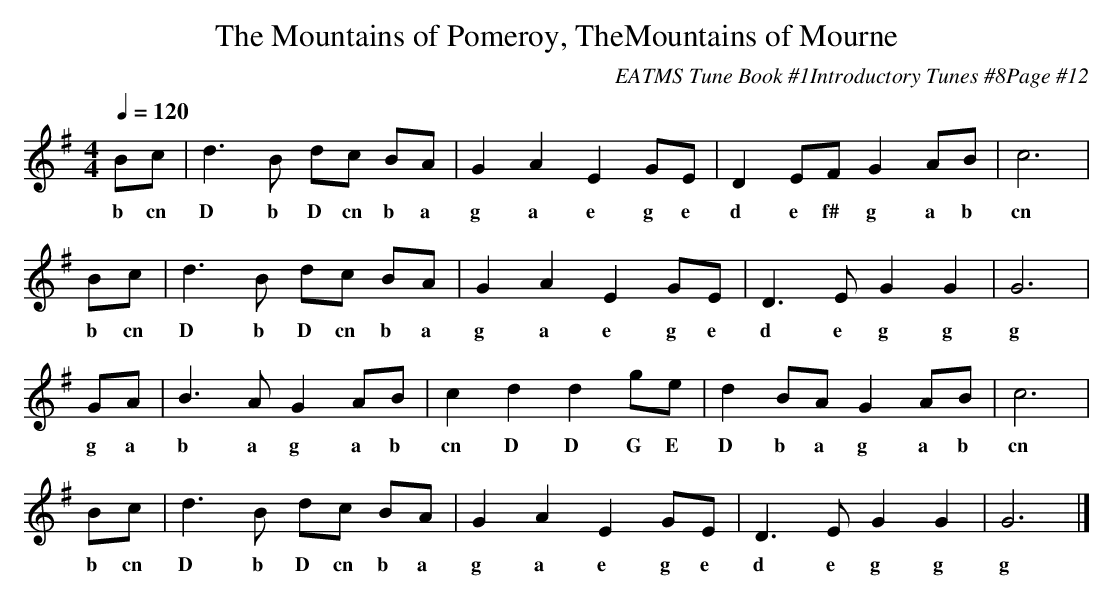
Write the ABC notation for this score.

X:1
T:Mountains of Pomeroy, TheMountains of Mourne, The
C:EATMS Tune Book #1Introductory Tunes #8Page #12
Q:1/4=120
M:4/4
L:1/8
K:G
Bc |d3 B dc BA |G2 A2 E2 GE |D2 EF G2 AB |c6 |
w:b cn D b D cn b a g a e g e d e f# g a b cn
Bc |d3 B dc BA |G2 A2 E2 GE |D3 E G2 G2 |G6 |
w:b cn D b D cn b a g a e g e d e g g g
GA |B3 A G2 AB |c2 d2 d2 ge |d2 BA G2 AB |c6 |
w:g a b a g a b cn D D G E D b a g a b cn
Bc |d3 B dc BA |G2 A2 E2 GE |D3 E G2 G2 |G6 |]
w:b cn D b D cn b a g a e g e d e g g g
